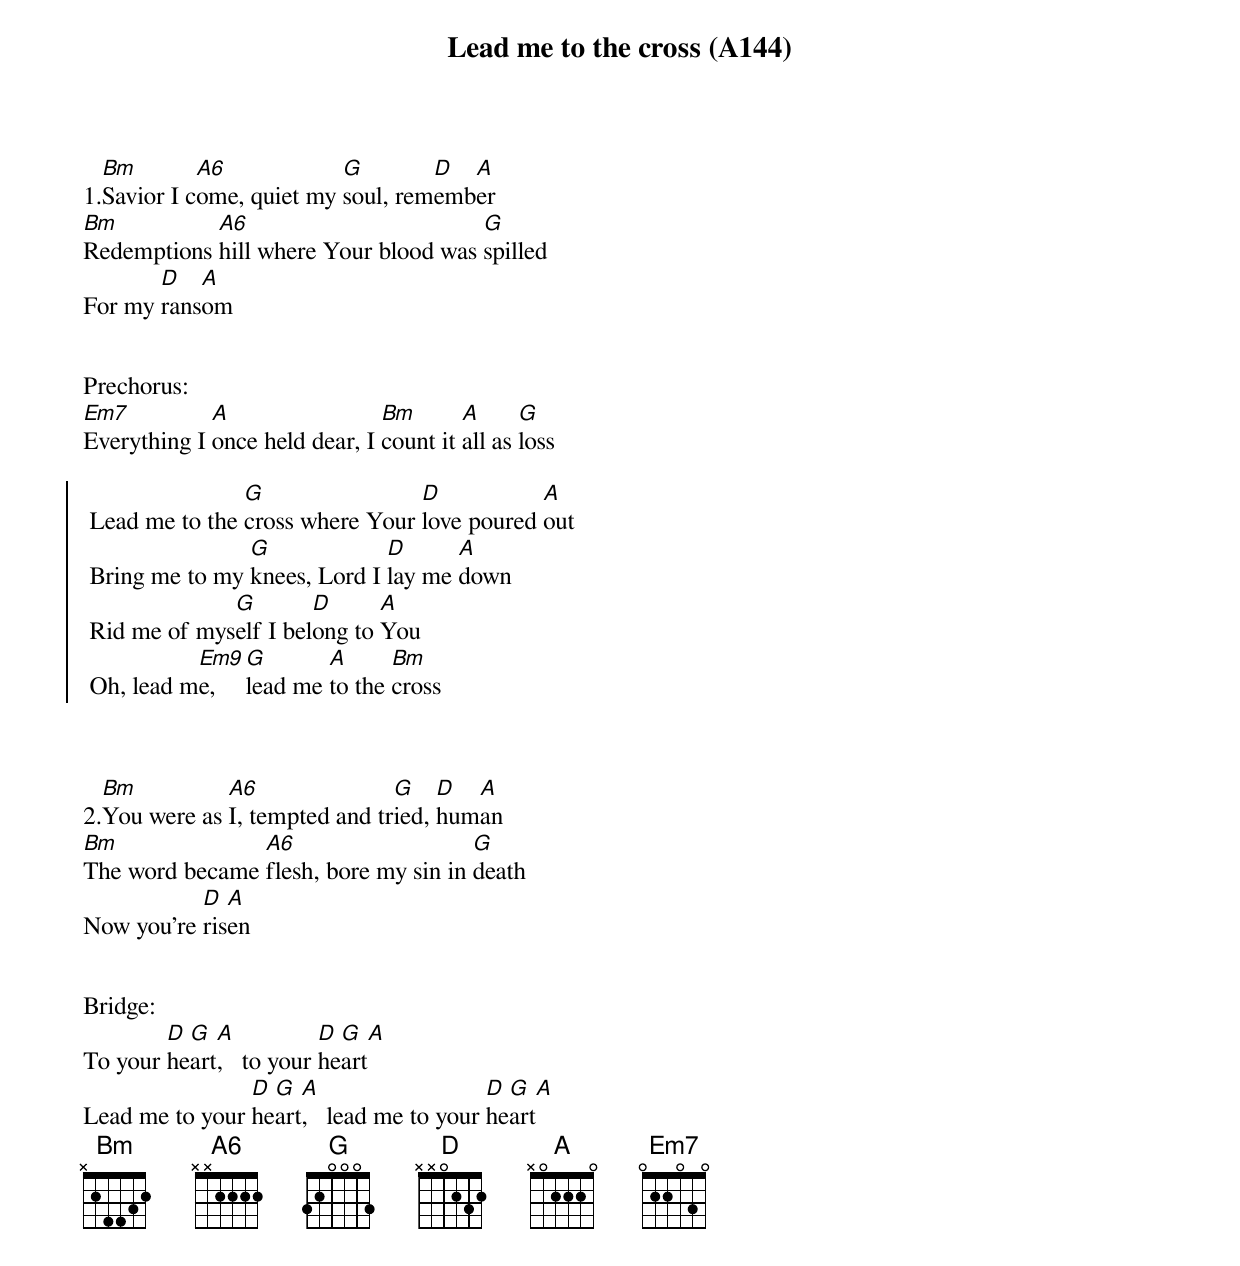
{title: Lead me to the cross (A144)}
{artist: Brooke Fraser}

1.[Bm]Savior I c[A6]ome, quiet my [G]soul, rem[D]emb[A]er
[Bm]Redemptions [A6]hill where Your blood was [G]spilled
For my [D]rans[A]om


Prechorus:
[Em7]Everything I [A]once held dear, I [Bm]count it [A]all as [G]loss

{soc}
 Lead me to the [G]cross where Your [D]love poured [A]out
 Bring me to my [G]knees, Lord I [D]lay me [A]down
 Rid me of mys[G]elf I bel[D]ong to [A]You
 Oh, lead m[Em9]e, [G]lead me [A]to the [Bm]cross
 {eoc}



2.[Bm]You were as [A6]I, tempted and tr[G]ied, [D]hum[A]an
[Bm]The word became [A6]flesh, bore my sin in [G]death
Now you're [D]ris[A]en


Bridge:
To your [D]he[G]art[A],   to your [D]he[G]art[A]
Lead me to your [D]he[G]art[A],   lead me to your [D]he[G]art[A]
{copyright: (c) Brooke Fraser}
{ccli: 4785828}
